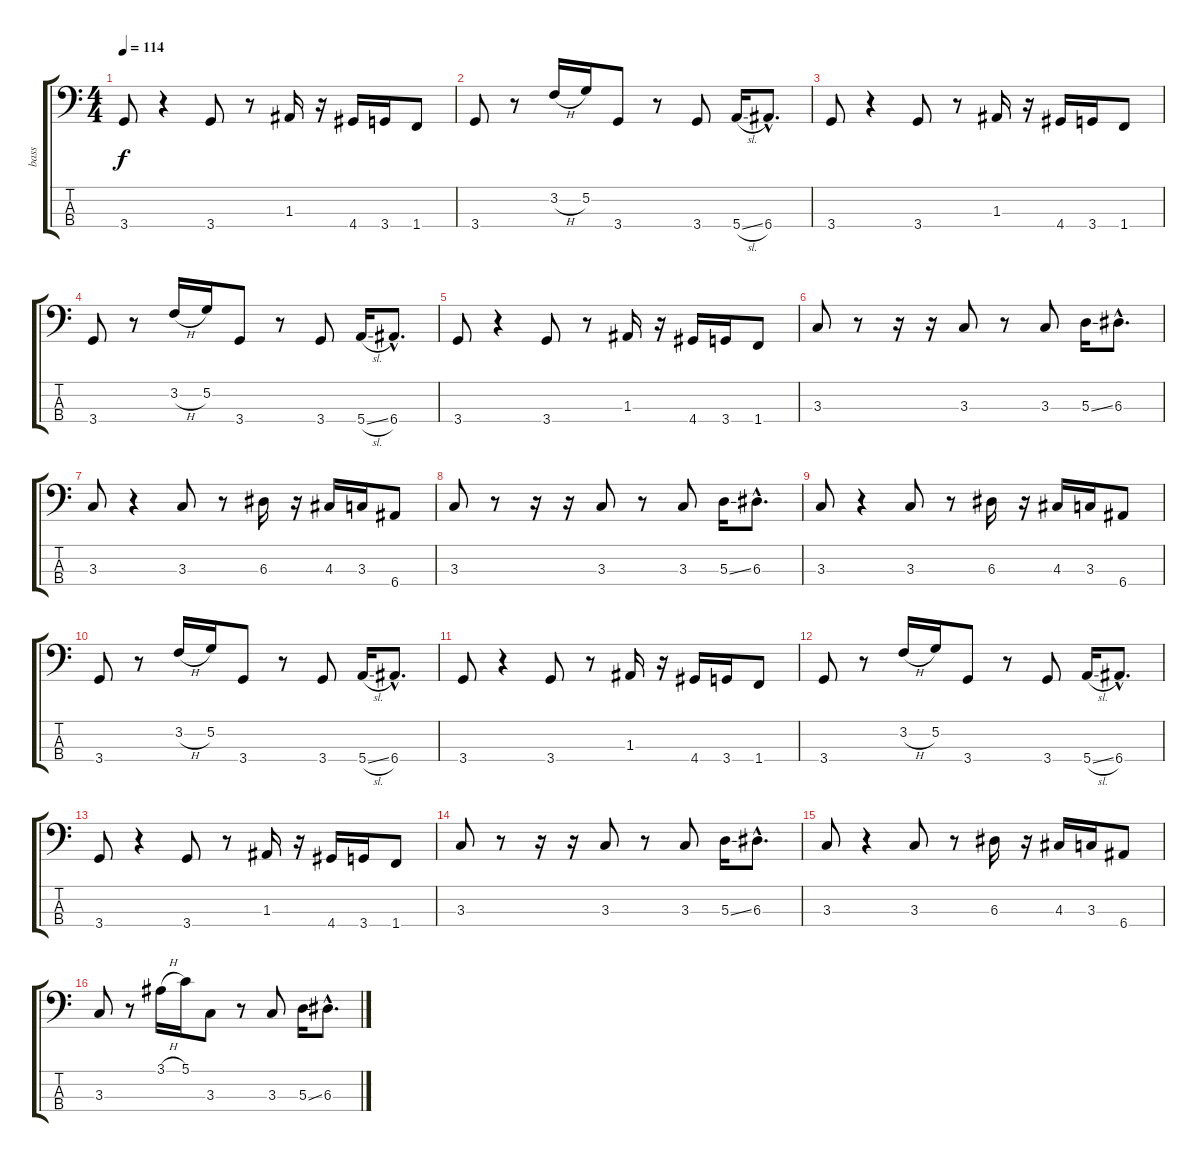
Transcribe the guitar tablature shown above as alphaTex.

\track ("bass" "bass") {instrument electricbassfinger}
\staff {score tabs}
\tuning (G2 D2 A1 E1) {hide}
\ts (4 4)
\tempo 114
\clef f4
\ks c
3.4.8{dy f} r.4 3.4.8 r.8 1.3.16 r.16 4.4.16 3.4.16 1.4.8 |
3.4.8 r.8 3.2{h}.16{instrument slapbass1} 5.2.16 3.4.8{instrument electricbassfinger} r.8 3.4.8 5.4{sl}.16 6.4{hac}.8{d} |
3.4.8 r.4 3.4.8 r.8 1.3.16 r.16 4.4.16 3.4.16 1.4.8 |
3.4.8 r.8 3.2{h}.16{instrument slapbass1} 5.2.16 3.4.8{instrument electricbassfinger} r.8 3.4.8 5.4{sl}.16 6.4{hac}.8{d} |
3.4.8 r.4 3.4.8 r.8 1.3.16 r.16 4.4.16 3.4.16 1.4.8 |
3.3.8 r.8 r.16 r.16 3.3.8 r.8 3.3.8 5.3{ss}.16 6.3{hac}.8{d} |
3.3.8 r.4 3.3.8 r.8 6.3.16 r.16 4.3.16 3.3.16 6.4.8 |
3.3.8 r.8 r.16 r.16 3.3.8 r.8 3.3.8 5.3{ss}.16 6.3{hac}.8{d} |
3.3.8 r.4 3.3.8 r.8 6.3.16 r.16 4.3.16 3.3.16 6.4.8 |
3.4.8 r.8 3.2{h}.16{instrument slapbass1} 5.2.16 3.4.8{instrument electricbassfinger} r.8 3.4.8 5.4{sl}.16 6.4{hac}.8{d} |
3.4.8 r.4 3.4.8 r.8 1.3.16 r.16 4.4.16 3.4.16 1.4.8 |
3.4.8 r.8 3.2{h}.16{instrument slapbass1} 5.2.16 3.4.8{instrument electricbassfinger} r.8 3.4.8 5.4{sl}.16 6.4{hac}.8{d} |
3.4.8 r.4 3.4.8 r.8 1.3.16 r.16 4.4.16 3.4.16 1.4.8 |
3.3.8 r.8 r.16 r.16 3.3.8 r.8 3.3.8 5.3{ss}.16 6.3{hac}.8{d} |
3.3.8 r.4 3.3.8 r.8 6.3.16 r.16 4.3.16 3.3.16 6.4.8 |
3.3.8 r.8 3.1{h}.16{instrument slapbass1} 5.1.16 3.3.8{instrument electricbassfinger} r.8 3.3.8 5.3{ss}.16 6.3{hac}.8{d}
